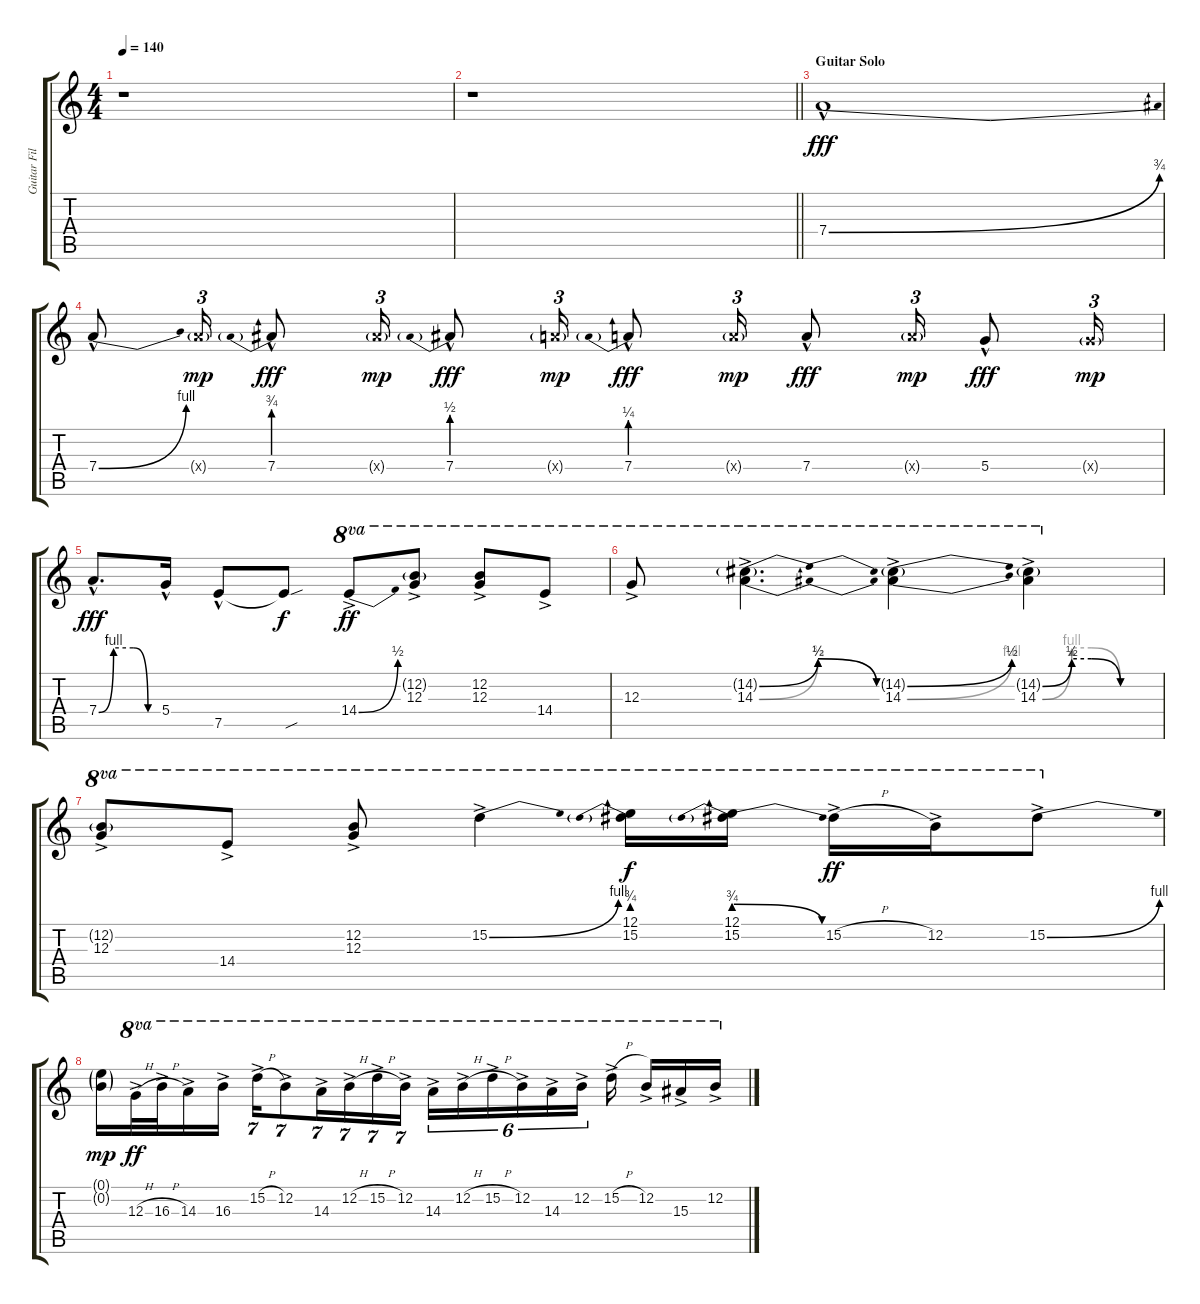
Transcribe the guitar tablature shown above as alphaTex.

\track ("Guitar Fills/Solo" "Guitar Fil") {instrument overdrivenguitar}
\staff {score tabs}
\tuning (E4 B3 G3 D3 A2 E2) {hide}
\ts (4 4)
\tempo 140
\clef g2
\ks c
r.1{dy f} |
\barLineRight lightlight
r.1 |
\section ("" "Guitar Solo")
7.4{be (bend 0 0 60 3) hac}.1{dy fff volume 16 instrument overdrivenguitar} |
7.4{be (bend 0 0 60 4) hac}.8 7.4{g x}.16{tu (3 2) dy mp} 7.4{be (prebend 0 3 60 3) hac}.8{dy fff} 7.4{g x}.16{tu (3 2) dy mp} 7.4{be (prebend 0 2 60 2) hac}.8{dy fff} 7.4{g x}.16{tu (3 2) dy mp} 7.4{be (prebend 0 1 60 1) hac}.8{dy fff} 7.4{g x}.16{tu (3 2) dy mp} 7.4{hac}.8{dy fff} 7.4{g x}.16{tu (3 2) dy mp} 5.4{hac}.8{dy fff} 5.4{g x}.16{tu (3 2) dy mp} |
7.4{be (custom 0 0 15 4 35 4 50 0 60 0) hac}.8{d dy fff} 5.4{hac}.16 7.5{hac}.8 7.5{sou t}.8{dy f} 14.4{be (bend 0 0 60 2) ac}.8{ot 8va dy ff} (12.2{g} 12.3{ac}).8{ot 8va} (12.2 12.3{ac}).8{ot 8va} 14.4{ac}.8{ot 8va} |
12.3{ac}.8{ot 8va} (14.2{be (bendrelease 0 0 30 2 50 2 60 0) g} 14.3{be (bendrelease 0 0 30 3 50 3 60 0) ac}).4{d ot 8va} (14.2{be (bend 0 0 60 2) g} 14.3{be (bend 0 0 60 4) ac}).4{ot 8va} (14.2{be (custom 0 0 15 2 25 2 40 0 60 0) g} 14.3{be (custom 0 0 15 4 25 4 40 0 60 0) ac}).4{ot 8va} |
(12.2{g} 12.3{ac}).8{ot 8va} 14.4{ac}.8{ot 8va} (12.2 12.3{ac}).8{ot 8va} 15.2{be (bend 0 0 60 4) ac}.4{ot 8va} (12.1 15.2{be (prebend 0 3 60 3)}).16{ot 8va dy f} (12.1 15.2{be (prebendrelease 0 3 60 0)}).16{ot 8va} 15.2{h ac}.16{ot 8va dy ff} 12.2{ac}.16{ot 8va} 15.2{be (bend 0 0 60 4) ac}.8{ot 8va} |
(0.1{g} 0.2{g}).16{dy mp} 12.3{h ac}.32{ot 8va dy ff} 16.3{h ac}.32{ot 8va} 14.3{ac}.16{ot 8va} 16.3{ac}.16{ot 8va} 15.2{h ac}.16{tu (7 4) ot 8va} 12.2{ac}.8{tu (7 4) ot 8va} 14.3{ac}.16{tu (7 4) ot 8va} 12.2{h ac}.16{tu (7 4) ot 8va} 15.2{h ac}.16{tu (7 4) ot 8va} 12.2{ac}.16{tu (7 4) ot 8va} 14.3{ac}.16{tu (6 4) ot 8va} 12.2{h ac}.16{tu (6 4) ot 8va} 15.2{h ac}.16{tu (6 4) ot 8va} 12.2{ac}.16{tu (6 4) ot 8va} 14.3{ac}.16{tu (6 4) ot 8va} 12.2{ac}.16{tu (6 4) ot 8va} 15.2{h ac}.16{ot 8va} 12.2{ac}.16{ot 8va} 15.3{ac}.16{ot 8va} 12.2{ac}.16{ot 8va}
